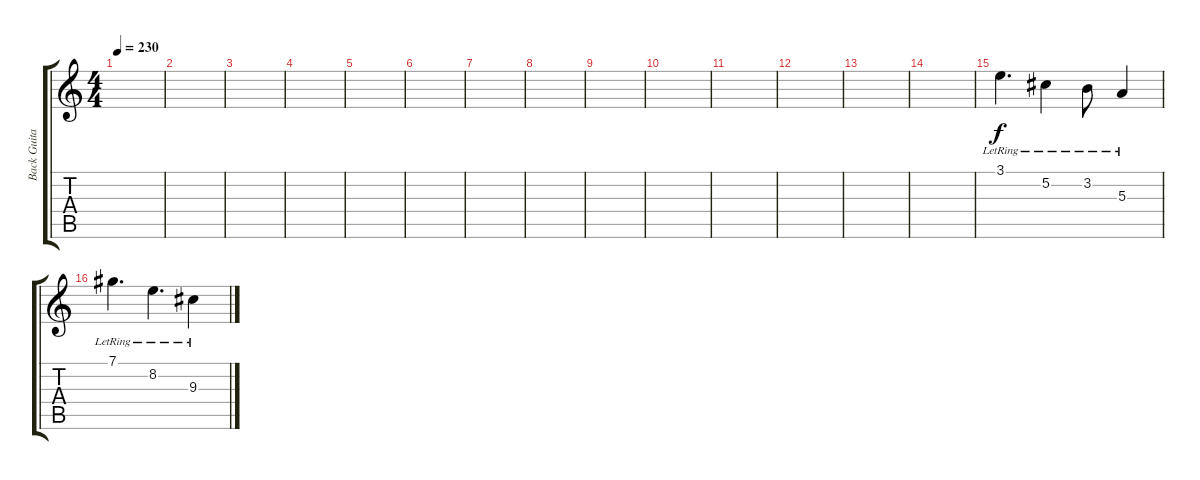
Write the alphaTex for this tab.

\track ("Back Guitar" "Back Guita") {instrument distortionguitar}
\staff {score tabs}
\tuning (Db4 Ab3 E3 B2 Gb2 B1) {hide}
\ts (4 4)
\tempo 230
\clef g2
\ks c
|
|
|
|
|
|
|
|
|
|
|
|
|
|
3.1{lr}.4{d} 5.2{lr}.4 3.2{lr}.8 5.3{lr}.4 |
7.1{lr}.4{d} 8.2{lr}.4{d} 9.3{lr}.4
